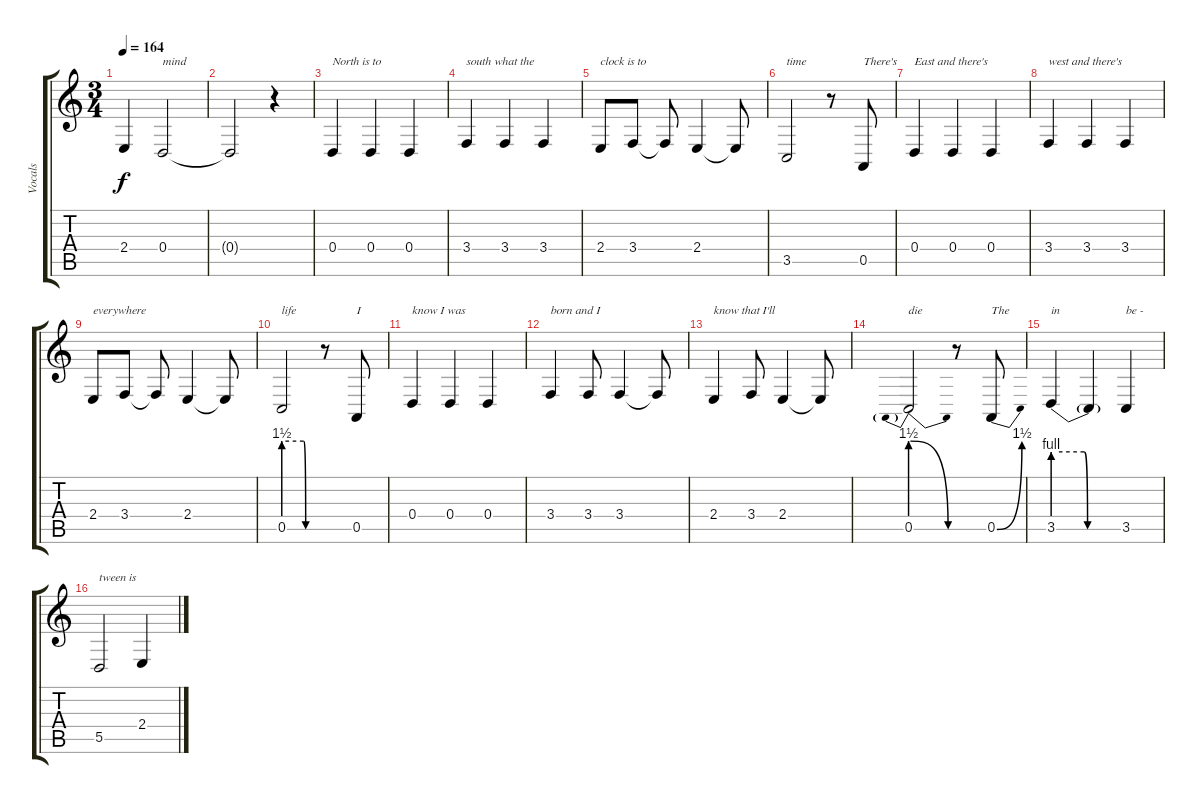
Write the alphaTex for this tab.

\track ("Vocals" "Vocals") {instrument lead1square}
\staff {score tabs}
\tuning (E4 B3 G3 D3 A2 E2) {hide}
\ts (3 4)
\tempo 164
\clef g2
\ks c
2.4{t}.4{dy f} 0.4.2{txt "mind"} |
0.4{t}.2 r.4 |
0.4.4{txt "North is to"} 0.4.4 0.4.4 |
3.4.4{txt "south what the"} 3.4.4 3.4.4 |
2.4.8{txt "clock is to"} 3.4.8 3.4{t}.8 2.4.4 2.4{t}.8 |
3.5.2{txt "time"} r.8 0.5.8{txt "There's"} |
0.4.4{txt "East and there's"} 0.4.4 0.4.4 |
3.4.4{txt "west and there's"} 3.4.4 3.4.4 |
2.4.8{txt "everywhere"} 3.4.8 3.4{t}.8 2.4.4 2.4{t}.8 |
0.5{be (custom 0 6 36 6 40 0 60 0)}.2{txt "life"} r.8 0.5.8{txt "I"} |
0.4.4{txt "know I was"} 0.4.4 0.4.4 |
3.4.4{txt "born and I"} 3.4.8 3.4.4 3.4{t}.8 |
2.4.4{txt "know that I'll"} 3.4.8 2.4.4 2.4{t}.8 |
0.5{be (prebendrelease 0 6 60 0)}.2{txt "die"} r.8 0.5{be (bend 0 0 60 6)}.8{txt "The"} |
3.5{be (custom 0 4 27 4 30 0 40 0 60 0)}.4{txt "in"} 3.5{t}.4 3.5.4{txt "be -"} |
5.5.2{txt "tween is"} 2.4.4
